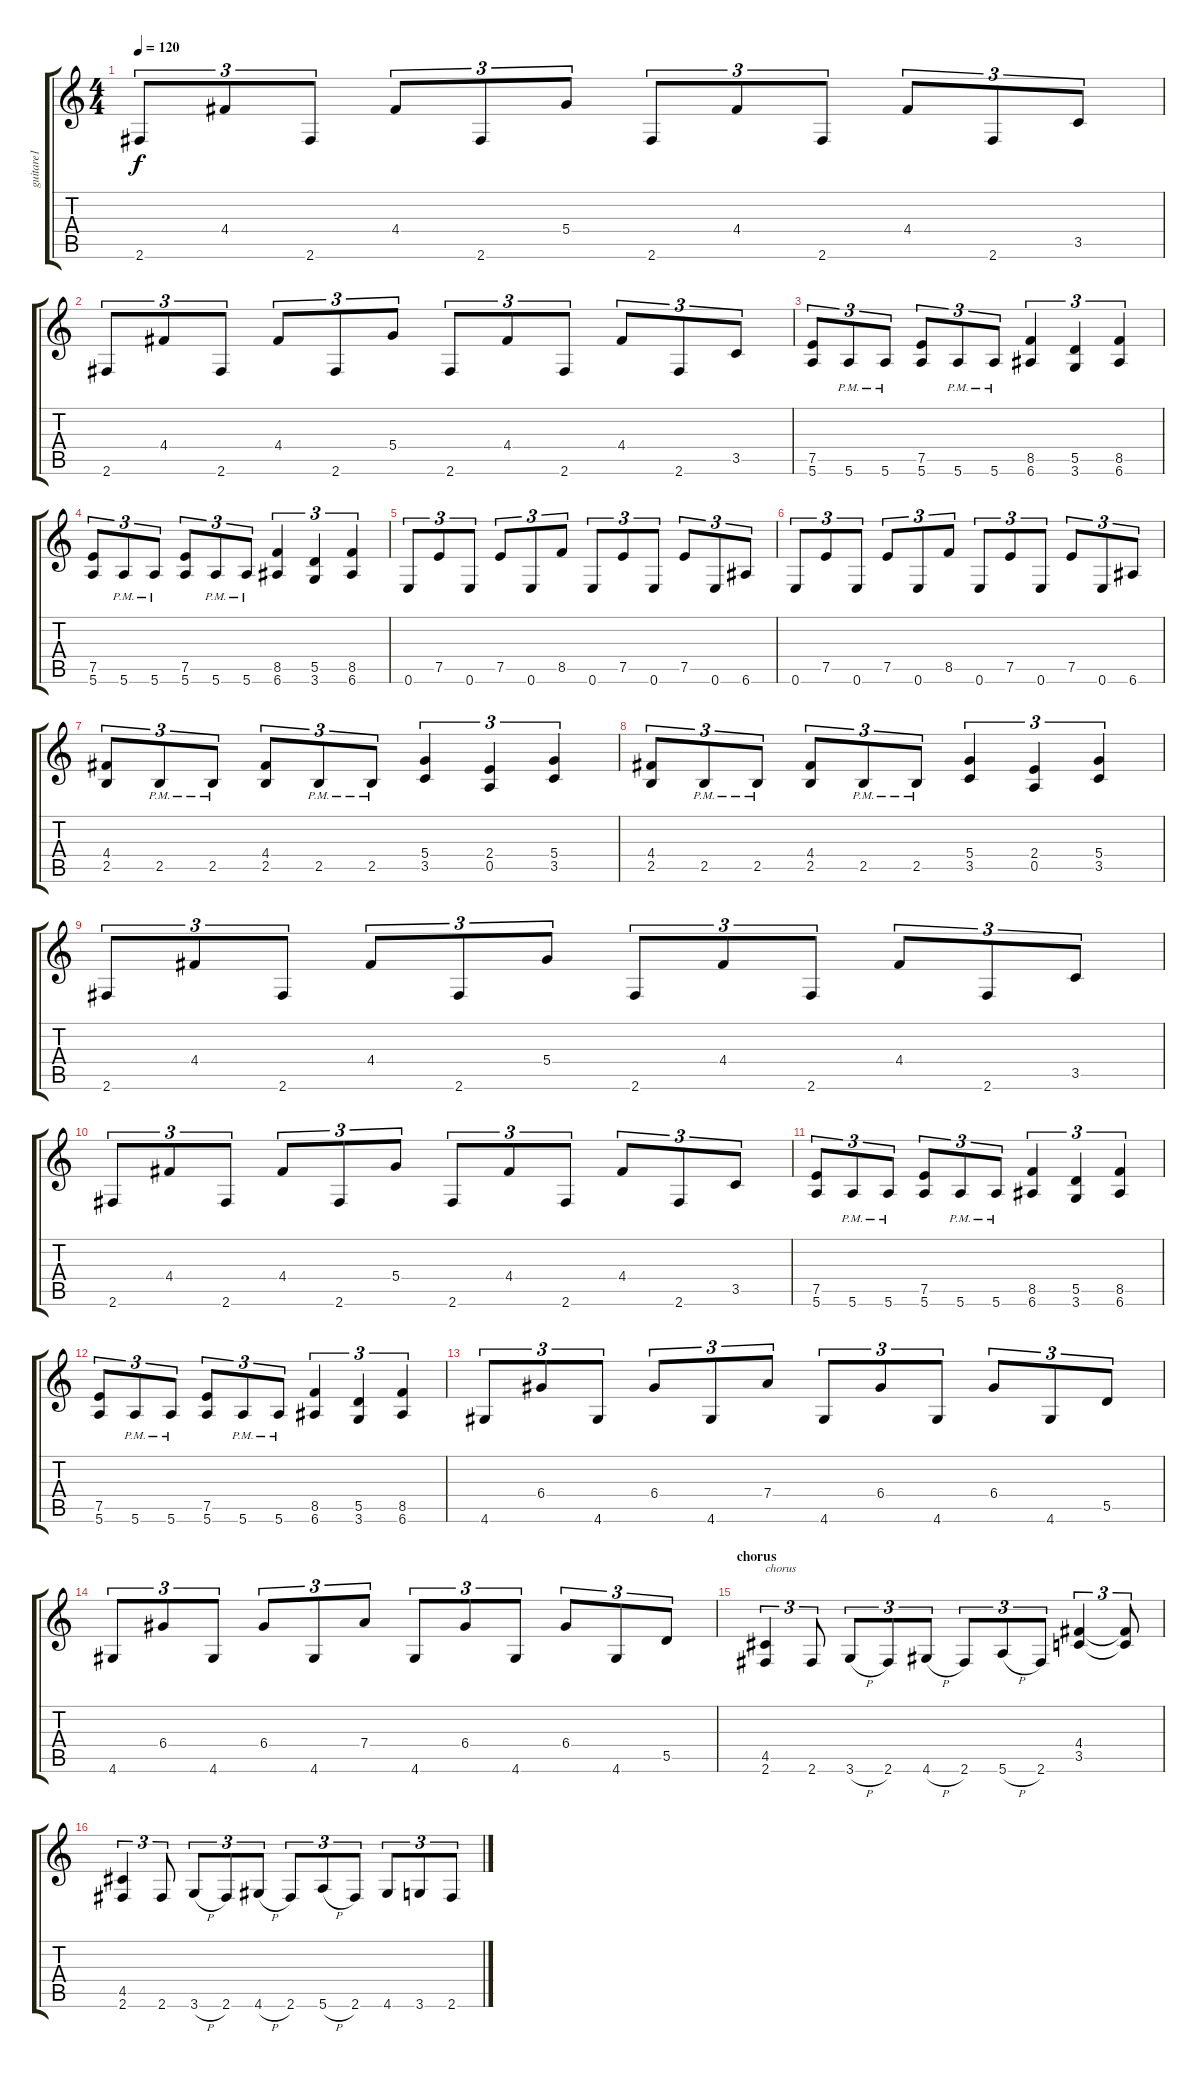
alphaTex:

\track ("guitare1" "guitare1") {instrument distortionguitar}
\staff {score tabs}
\tuning (E4 B3 G3 D3 A2 E2) {hide}
\ts (4 4)
\tempo 120
\clef g2
\ks c
2.6.8{tu (3 2) dy f} 4.4.8{tu (3 2)} 2.6.8{tu (3 2)} 4.4.8{tu (3 2)} 2.6.8{tu (3 2)} 5.4.8{tu (3 2)} 2.6.8{tu (3 2)} 4.4.8{tu (3 2)} 2.6.8{tu (3 2)} 4.4.8{tu (3 2)} 2.6.8{tu (3 2)} 3.5.8{tu (3 2)} |
2.6.8{tu (3 2)} 4.4.8{tu (3 2)} 2.6.8{tu (3 2)} 4.4.8{tu (3 2)} 2.6.8{tu (3 2)} 5.4.8{tu (3 2)} 2.6.8{tu (3 2)} 4.4.8{tu (3 2)} 2.6.8{tu (3 2)} 4.4.8{tu (3 2)} 2.6.8{tu (3 2)} 3.5.8{tu (3 2)} |
(7.5 5.6).8{tu (3 2)} 5.6{pm}.8{tu (3 2)} 5.6{pm}.8{tu (3 2)} (7.5 5.6).8{tu (3 2)} 5.6{pm}.8{tu (3 2)} 5.6{pm}.8{tu (3 2)} (8.5 6.6).4{tu (3 2)} (5.5 3.6).4{tu (3 2)} (8.5 6.6).4{tu (3 2)} |
(7.5 5.6).8{tu (3 2)} 5.6{pm}.8{tu (3 2)} 5.6{pm}.8{tu (3 2)} (7.5 5.6).8{tu (3 2)} 5.6{pm}.8{tu (3 2)} 5.6{pm}.8{tu (3 2)} (8.5 6.6).4{tu (3 2)} (5.5 3.6).4{tu (3 2)} (8.5 6.6).4{tu (3 2)} |
0.6.8{tu (3 2)} 7.5.8{tu (3 2)} 0.6.8{tu (3 2)} 7.5.8{tu (3 2)} 0.6.8{tu (3 2)} 8.5.8{tu (3 2)} 0.6.8{tu (3 2)} 7.5.8{tu (3 2)} 0.6.8{tu (3 2)} 7.5.8{tu (3 2)} 0.6.8{tu (3 2)} 6.6.8{tu (3 2)} |
0.6.8{tu (3 2)} 7.5.8{tu (3 2)} 0.6.8{tu (3 2)} 7.5.8{tu (3 2)} 0.6.8{tu (3 2)} 8.5.8{tu (3 2)} 0.6.8{tu (3 2)} 7.5.8{tu (3 2)} 0.6.8{tu (3 2)} 7.5.8{tu (3 2)} 0.6.8{tu (3 2)} 6.6.8{tu (3 2)} |
(4.4 2.5).8{tu (3 2)} 2.5{pm}.8{tu (3 2)} 2.5{pm}.8{tu (3 2)} (4.4 2.5).8{tu (3 2)} 2.5{pm}.8{tu (3 2)} 2.5{pm}.8{tu (3 2)} (5.4 3.5).4{tu (3 2)} (2.4 0.5).4{tu (3 2)} (5.4 3.5).4{tu (3 2)} |
(4.4 2.5).8{tu (3 2)} 2.5{pm}.8{tu (3 2)} 2.5{pm}.8{tu (3 2)} (4.4 2.5).8{tu (3 2)} 2.5{pm}.8{tu (3 2)} 2.5{pm}.8{tu (3 2)} (5.4 3.5).4{tu (3 2)} (2.4 0.5).4{tu (3 2)} (5.4 3.5).4{tu (3 2)} |
2.6.8{tu (3 2)} 4.4.8{tu (3 2)} 2.6.8{tu (3 2)} 4.4.8{tu (3 2)} 2.6.8{tu (3 2)} 5.4.8{tu (3 2)} 2.6.8{tu (3 2)} 4.4.8{tu (3 2)} 2.6.8{tu (3 2)} 4.4.8{tu (3 2)} 2.6.8{tu (3 2)} 3.5.8{tu (3 2)} |
2.6.8{tu (3 2)} 4.4.8{tu (3 2)} 2.6.8{tu (3 2)} 4.4.8{tu (3 2)} 2.6.8{tu (3 2)} 5.4.8{tu (3 2)} 2.6.8{tu (3 2)} 4.4.8{tu (3 2)} 2.6.8{tu (3 2)} 4.4.8{tu (3 2)} 2.6.8{tu (3 2)} 3.5.8{tu (3 2)} |
(7.5 5.6).8{tu (3 2)} 5.6{pm}.8{tu (3 2)} 5.6{pm}.8{tu (3 2)} (7.5 5.6).8{tu (3 2)} 5.6{pm}.8{tu (3 2)} 5.6{pm}.8{tu (3 2)} (8.5 6.6).4{tu (3 2)} (5.5 3.6).4{tu (3 2)} (8.5 6.6).4{tu (3 2)} |
(7.5 5.6).8{tu (3 2)} 5.6{pm}.8{tu (3 2)} 5.6{pm}.8{tu (3 2)} (7.5 5.6).8{tu (3 2)} 5.6{pm}.8{tu (3 2)} 5.6{pm}.8{tu (3 2)} (8.5 6.6).4{tu (3 2)} (5.5 3.6).4{tu (3 2)} (8.5 6.6).4{tu (3 2)} |
4.6.8{tu (3 2)} 6.4.8{tu (3 2)} 4.6.8{tu (3 2)} 6.4.8{tu (3 2)} 4.6.8{tu (3 2)} 7.4.8{tu (3 2)} 4.6.8{tu (3 2)} 6.4.8{tu (3 2)} 4.6.8{tu (3 2)} 6.4.8{tu (3 2)} 4.6.8{tu (3 2)} 5.5.8{tu (3 2)} |
4.6.8{tu (3 2)} 6.4.8{tu (3 2)} 4.6.8{tu (3 2)} 6.4.8{tu (3 2)} 4.6.8{tu (3 2)} 7.4.8{tu (3 2)} 4.6.8{tu (3 2)} 6.4.8{tu (3 2)} 4.6.8{tu (3 2)} 6.4.8{tu (3 2)} 4.6.8{tu (3 2)} 5.5.8{tu (3 2)} |
\section ("" "chorus")
(4.5 2.6).4{tu (3 2) txt "chorus"} 2.6.8{tu (3 2)} 3.6{h}.8{tu (3 2)} 2.6.8{tu (3 2)} 4.6{h}.8{tu (3 2)} 2.6.8{tu (3 2)} 5.6{h}.8{tu (3 2)} 2.6.8{tu (3 2)} (4.4 3.5).4{tu (3 2)} (4.4{t} 3.5{t}).8{tu (3 2)} |
(4.5 2.6).4{tu (3 2)} 2.6.8{tu (3 2)} 3.6{h}.8{tu (3 2)} 2.6.8{tu (3 2)} 4.6{h}.8{tu (3 2)} 2.6.8{tu (3 2)} 5.6{h}.8{tu (3 2)} 2.6.8{tu (3 2)} 4.6.8{tu (3 2)} 3.6.8{tu (3 2)} 2.6.8{tu (3 2)}
